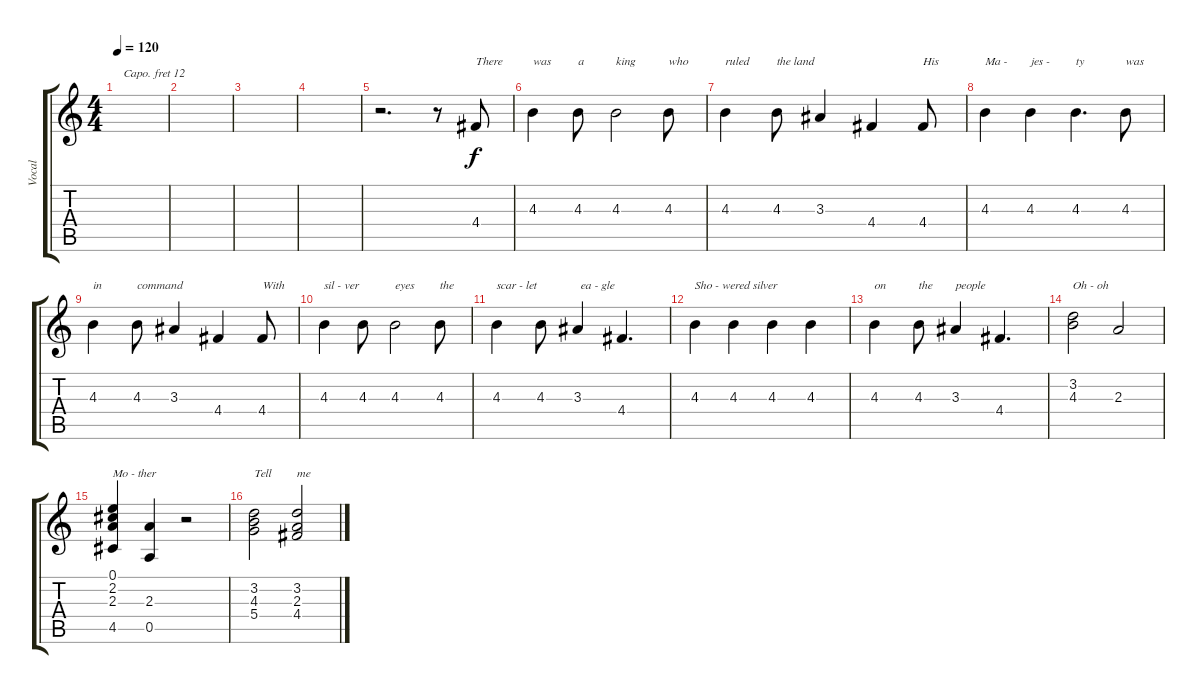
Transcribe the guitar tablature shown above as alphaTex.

\track ("Vocal" "Vocal") {instrument lead2sawtooth}
\staff {score tabs}
\capo 12
\tuning (E4 B3 G3 D3 A2 E2) {hide}
\ts (4 4)
\tempo 120
\clef g2
\ks c
|
|
|
|
r.2{d} r.8 4.4.8{txt "There"} |
4.3.4{txt "was"} 4.3.8{txt "a"} 4.3.2{txt "king"} 4.3.8{txt "who"} |
4.3.4{txt "ruled"} 4.3.8{txt "the land"} 3.3.4 4.4.4 4.4.8{txt "His"} |
4.3.4{txt "Ma - "} 4.3.4{txt "jes -"} 4.3.4{d txt "ty"} 4.3.8{txt "was"} |
4.3.4{txt "in"} 4.3.8{txt "command"} 3.3.4 4.4.4 4.4.8{txt "With"} |
4.3.4{txt "sil - ver"} 4.3.8 4.3.2{txt "eyes"} 4.3.8{txt "the"} |
4.3.4{txt "scar - let"} 4.3.8 3.3.4{txt " ea - gle"} 4.4.4{d} |
4.3.4{txt "Sho - wered silver"} 4.3.4 4.3.4 4.3.4 |
4.3.4{txt "on"} 4.3.8{txt "the"} 3.3.4{txt "people"} 4.4.4{d} |
(3.2 4.3).2{txt "Oh - oh"} 2.3.2 |
(0.1 2.2 2.3 4.5).4{txt "Mo - ther"} (2.3 0.5).4 r.2 |
(3.2 4.3 5.4).2{txt "Tell"} (3.2 2.3 4.4).2{txt "me"}
